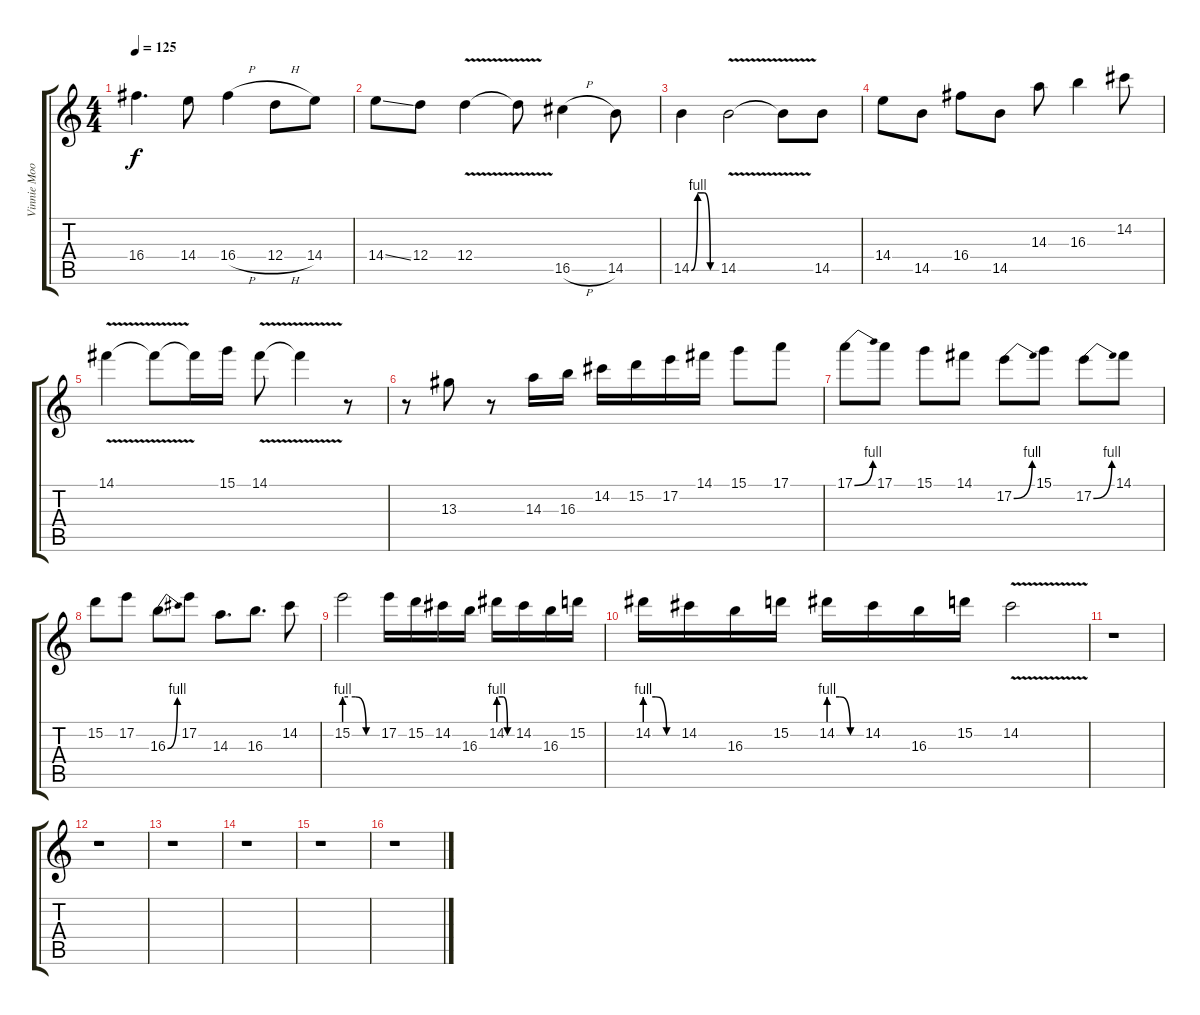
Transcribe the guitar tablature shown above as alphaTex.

\track ("Vinnie Moore" "Vinnie Moo") {instrument distortionguitar}
\staff {score tabs}
\tuning (E4 B3 G3 D3 A2 E2) {hide}
\ts (4 4)
\tempo 125
\clef g2
\ks c
16.4.4{d dy f} 14.4.8 16.4{h}.4 12.4{h}.8 14.4.8 |
14.4{ss}.8 12.4.8 12.4{v}.4 12.4{t}.8 16.5{h}.4 14.5.8 |
14.5{be (custom 0 0 15 4 30 4 45 0 60 0)}.4 14.5{v}.2 14.5{t}.8 14.5.8 |
14.4.8 14.5.8 16.4.8 14.5.8 14.3.8 16.3.4 14.2.8 |
14.1{v}.4 14.1{t}.8 14.1{t}.16 15.1.16 14.1{v}.8 14.1{t}.4 r.8 |
r.8 13.3.8 r.8 14.3.16 16.3.16 14.2.16 15.2.16 17.2.16 14.1.16 15.1.8 17.1.8 |
17.1{be (bend 0 0 60 4)}.8 17.1.8 15.1.8 14.1.8 17.2{be (bend 0 0 60 4)}.8 15.1.8 17.2{be (bend 0 0 60 4)}.8 14.1.8 |
15.2.8 17.2.8 16.3{be (bend 0 0 60 4)}.8 17.2.8 14.3.8{d} 16.3.8{d} 14.2.8 |
15.2{be (custom 0 4 20 4 40 0 60 0)}.2 17.2.16 15.2.16 14.2.16 16.3.16 14.2{be (custom 0 4 20 4 40 0 60 0)}.16 14.2.16 16.3.16 15.2.16 |
14.2{be (custom 0 4 20 4 40 0 60 0)}.16 14.2.16 16.3.16 15.2.16 14.2{be (custom 0 4 20 4 40 0 60 0)}.16 14.2.16 16.3.16 15.2.16 14.2{v}.2 |
r.1 |
r.1 |
r.1 |
r.1 |
r.1 |
r.1
